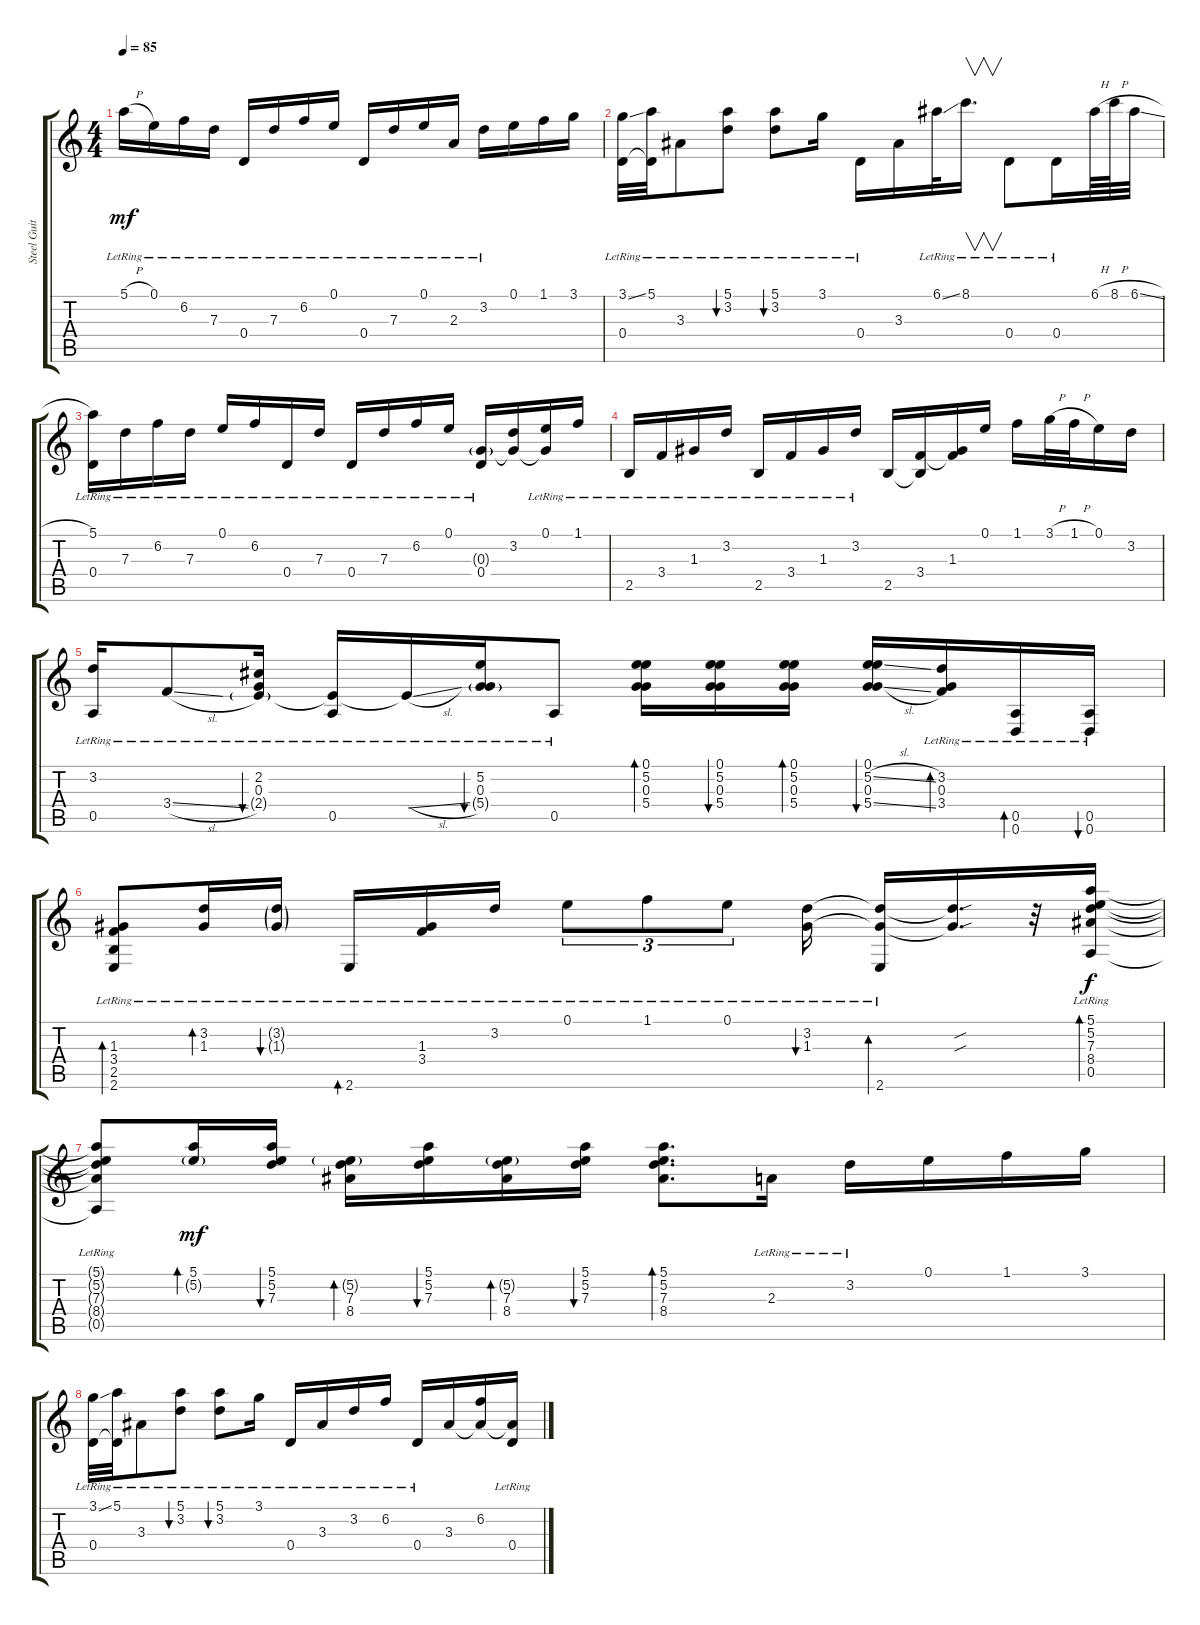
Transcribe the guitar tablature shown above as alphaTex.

\track ("Steel Guitar" "Steel Guit") {instrument acousticguitarsteel}
\staff {score tabs}
\tuning (E4 B3 G3 D3 A2 D2) {hide}
\ts (4 4)
\tempo 85
\clef g2
\ks c
5.1{h lr}.16{dy mf} 0.1{lr}.16 6.2{lr}.16 7.3{lr}.16 0.4{lr}.16 7.3{lr}.16 6.2{lr}.16 0.1{lr}.16 0.4{lr}.16 7.3{lr}.16 0.1{lr}.16 2.3{lr}.16 3.2{lr}.16 0.1.16 1.1.16 3.1.16 |
(3.1{ss lr} 0.4{lr}).32 (5.1{lr} 0.4{lr t}).32 3.3{lr}.8 (5.1{lr} 3.2{lr}).8{bu 30} (5.1{lr} 3.2{lr}).8{bu 30} 3.1{lr}.16 0.4{lr}.16 3.3.16 6.1{ss lr}.32 8.1{lr}.16{v d} 0.4{lr}.8 0.4{lr}.16 6.1{h}.64 8.1{h}.64 6.1{sl}.32 |
(5.1{lr} 0.4{lr}).16 7.3{lr}.16 6.2{lr}.16 7.3{lr}.16 0.1{lr}.16 6.2{lr}.16 0.4{lr}.16 7.3{lr}.16 0.4{lr}.16 7.3{lr}.16 6.2{lr}.16 0.1{lr}.16 (0.3{g} 0.4{lr}).16 (3.2 0.3{t}).16 (0.1{lr} 0.3{t}).16 1.1{lr}.16 |
2.5{lr}.16 3.4{lr}.16 1.3{lr}.16 3.2{lr}.16 2.5{lr}.16 3.4{lr}.16 1.3{lr}.16 3.2{lr}.16 2.5.16 (3.4 2.5{t}).16 (1.3 3.4{t}).16 0.1.16 1.1.16 3.1{h}.32 1.1{h}.32 0.1.16 3.2.16 |
(3.2{lr} 0.5{lr}).16 3.4{sl lr}.8 (2.2{lr} 0.3{lr} 2.4{g lr}).16{bu 30} (2.4{lr t} 0.5{lr}).16 2.4{sl lr t}.16 (5.2{lr} 0.3{lr} 5.4{g lr}).16{bu 30} 0.5{lr}.8 (0.1 5.2 0.3 5.4).16{bd 30} (0.1 5.2 0.3 5.4).16{bu 30} (0.1 5.2 0.3 5.4).16{bd 30} (0.1 5.2{sl} 0.3 5.4{sl}).16{bu 30} (3.2{lr} 0.3{lr} 3.4{lr}).16{bd 30} (0.5{lr} 0.6{lr}).16{bd 30} (0.5{lr} 0.6{lr}).16{bu 30} |
(1.3{lr} 3.4{lr} 2.5{lr} 2.6{lr}).8{bd 30} (3.2{lr} 1.3{lr}).16{bd 30} (3.2{g lr} 1.3{g lr}).16{bu 30} 2.6{lr}.16{bd 30} (1.3{lr} 3.4{lr}).16 3.2{lr}.16 0.1{lr}.8{tu (3 2)} 1.1{lr}.8{tu (3 2)} 0.1{lr}.8{tu (3 2)} (3.2{lr} 1.3{lr}).16{bu 30} (3.2{t} 1.3{t} 2.6{lr}).16{bd 30} (3.2{sou t} 1.3{sou t}).16{d} r.32 (5.1{lr} 5.2{lr} 7.3{lr} 8.4{lr} 0.5{lr}).16{bd 30 dy f} |
(5.1{lr t} 5.2{lr t} 7.3{lr t} 8.4{lr t} 0.5{lr t}).8 (5.1 5.2{g}).16{bd 30 dy mf} (5.1 5.2 7.3).16{bu 30} (5.2{g} 7.3 8.4).16{bd 30} (5.1 5.2 7.3).16{bu 30} (5.2{g} 7.3 8.4).16{bd 30} (5.1 5.2 7.3).16{bu 30} (5.1 5.2 7.3 8.4).8{d bd 30} 2.3{lr}.16 3.2{lr}.16 0.1.16 1.1.16 3.1.16 |
(3.1{ss lr} 0.4{lr}).32 (5.1{lr} 0.4{lr t}).32 3.3{lr}.8 (5.1{lr} 3.2{lr}).8{bu 30} (5.1{lr} 3.2{lr}).8{bu 30} 3.1{lr}.16 0.4{lr}.16 3.3{lr}.16 3.2{lr}.16 6.2{lr}.16 0.4{lr}.16 3.3.16 (6.2 3.3{t}).16 (3.3{t} 0.4{lr}).16
